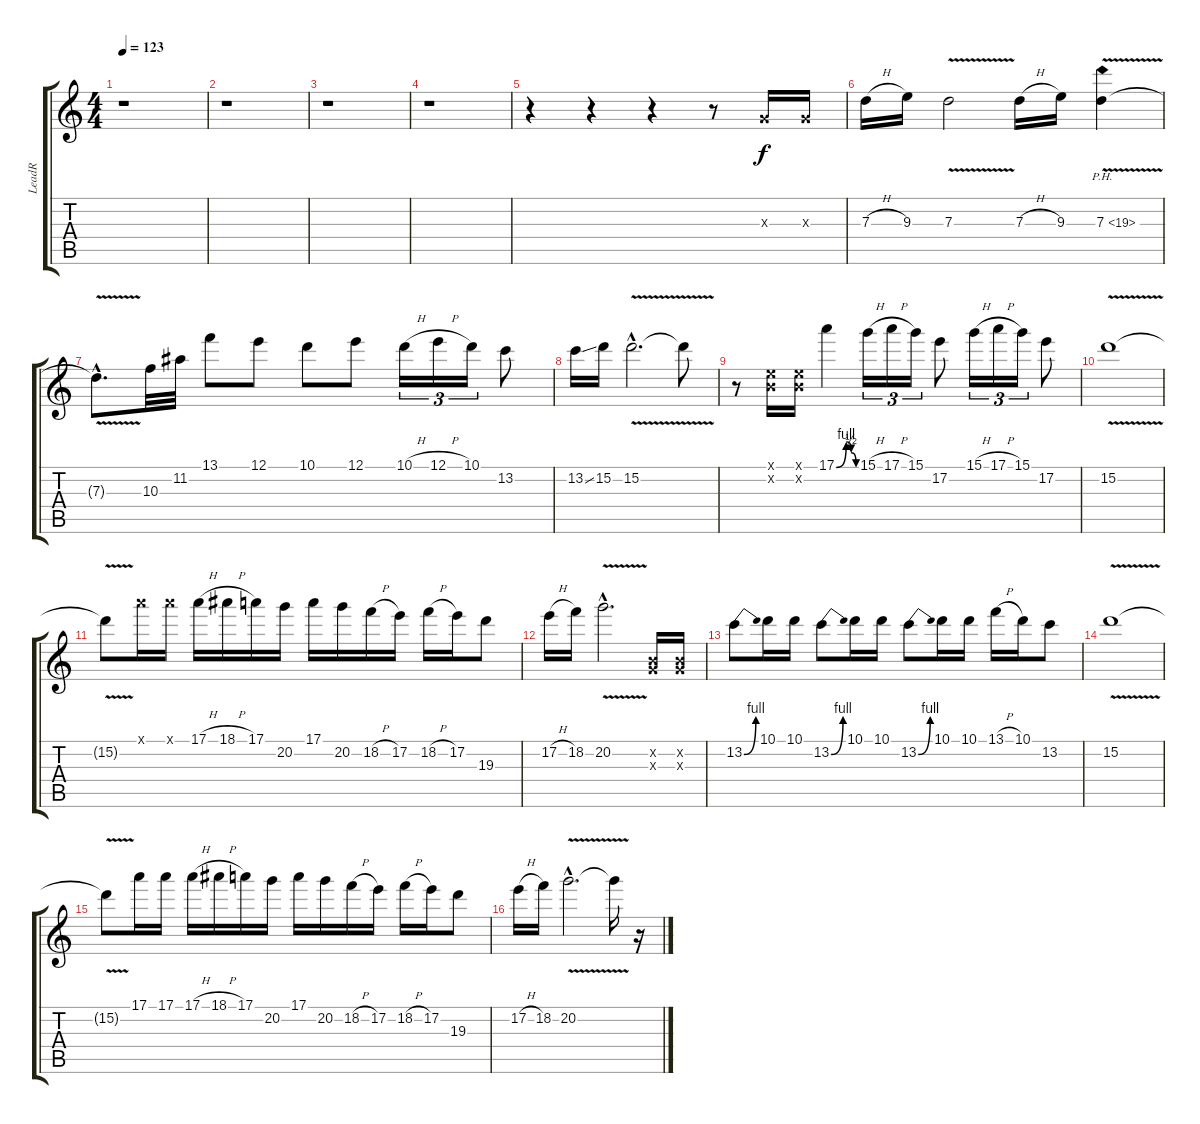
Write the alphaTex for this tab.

\track ("LeadR" "LeadR") {instrument overdrivenguitar}
\staff {score tabs}
\tuning (E4 B3 G3 D3 A2 E2) {hide}
\ts (4 4)
\tempo 123
\clef g2
\ks c
r.1{dy mp} |
r.1 |
r.1 |
r.1 |
r.4 r.4 r.4 r.8 0.3{x}.16{dy f} 0.3{x}.16 |
7.3{h}.16 9.3.16 7.3{v}.2 7.3{h}.16 9.3.16 7.3{ph 12 v}.4 |
7.3{hac t}.8{d} 10.3.32 11.2.32 13.1.8 12.1.8 10.1.8 12.1.8 10.1{h}.16{tu (3 2)} 12.1{h}.16{tu (3 2)} 10.1.16{tu (3 2)} 13.2.8 |
13.2{ss}.16 15.2.16 15.2{v hac}.2{d} 15.2{t}.8 |
r.8 (0.1{x} 0.2{x}).16 (0.1{x} 0.2{x}).16 17.1{be (custom 0 0 30 4 45 2 60 0)}.4 15.1{h}.16{tu (3 2)} 17.1{h}.16{tu (3 2)} 15.1.16{tu (3 2)} 17.2.8 15.1{h}.16{tu (3 2)} 17.1{h}.16{tu (3 2)} 15.1.16{tu (3 2)} 17.2.8 |
15.2{v}.1 |
15.2{t}.8 17.1{x}.16 17.1{x}.16 17.1{h}.16 18.1{h}.16 17.1.16 20.2.16 17.1.16 20.2.16 18.2{h}.16 17.2.16 18.2{h}.16 17.2.16 19.3.8 |
17.2{h}.16 18.2.16 20.2{v hac}.2{d} (0.2{x} 0.3{x}).16 (0.2{x} 0.3{x}).16 |
13.2{be (bend 0 0 60 4)}.8 10.1.16 10.1.16 13.2{be (bend 0 0 60 4)}.8 10.1.16 10.1.16 13.2{be (bend 0 0 60 4)}.8 10.1.16 10.1.16 13.1{h}.16 10.1.16 13.2.8 |
15.2{v}.1 |
15.2{t}.8 17.1.16 17.1.16 17.1{h}.16 18.1{h}.16 17.1.16 20.2.16 17.1.16 20.2.16 18.2{h}.16 17.2.16 18.2{h}.16 17.2.16 19.3.8 |
17.2{h}.16 18.2.16 20.2{v hac}.2{d} 20.2{t}.16 r.16
